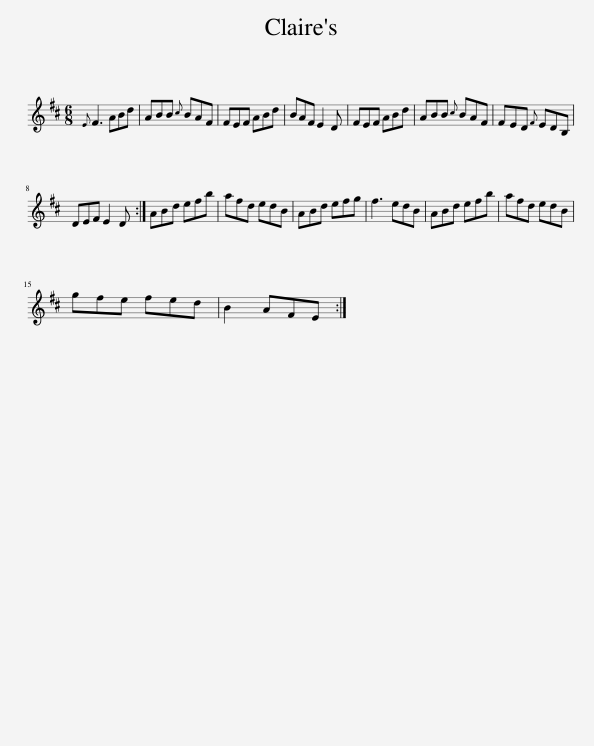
X:1
L:1/8
M:6/8
I:linebreak $
K:D
V:1 treble
V:1
{E} F3 ABd | ABB{c} BAF | FEF ABd | BAF E2 D | FEF ABd | %5
 ABB{c} BAF | FED{F} EDB, |$ DEF E2 D :| ABd efb | afd edB | %10
 ABd efg | f3 edB | ABd efb | afd edB |$ gfe fed | %15
 B2 AFE :| %16
